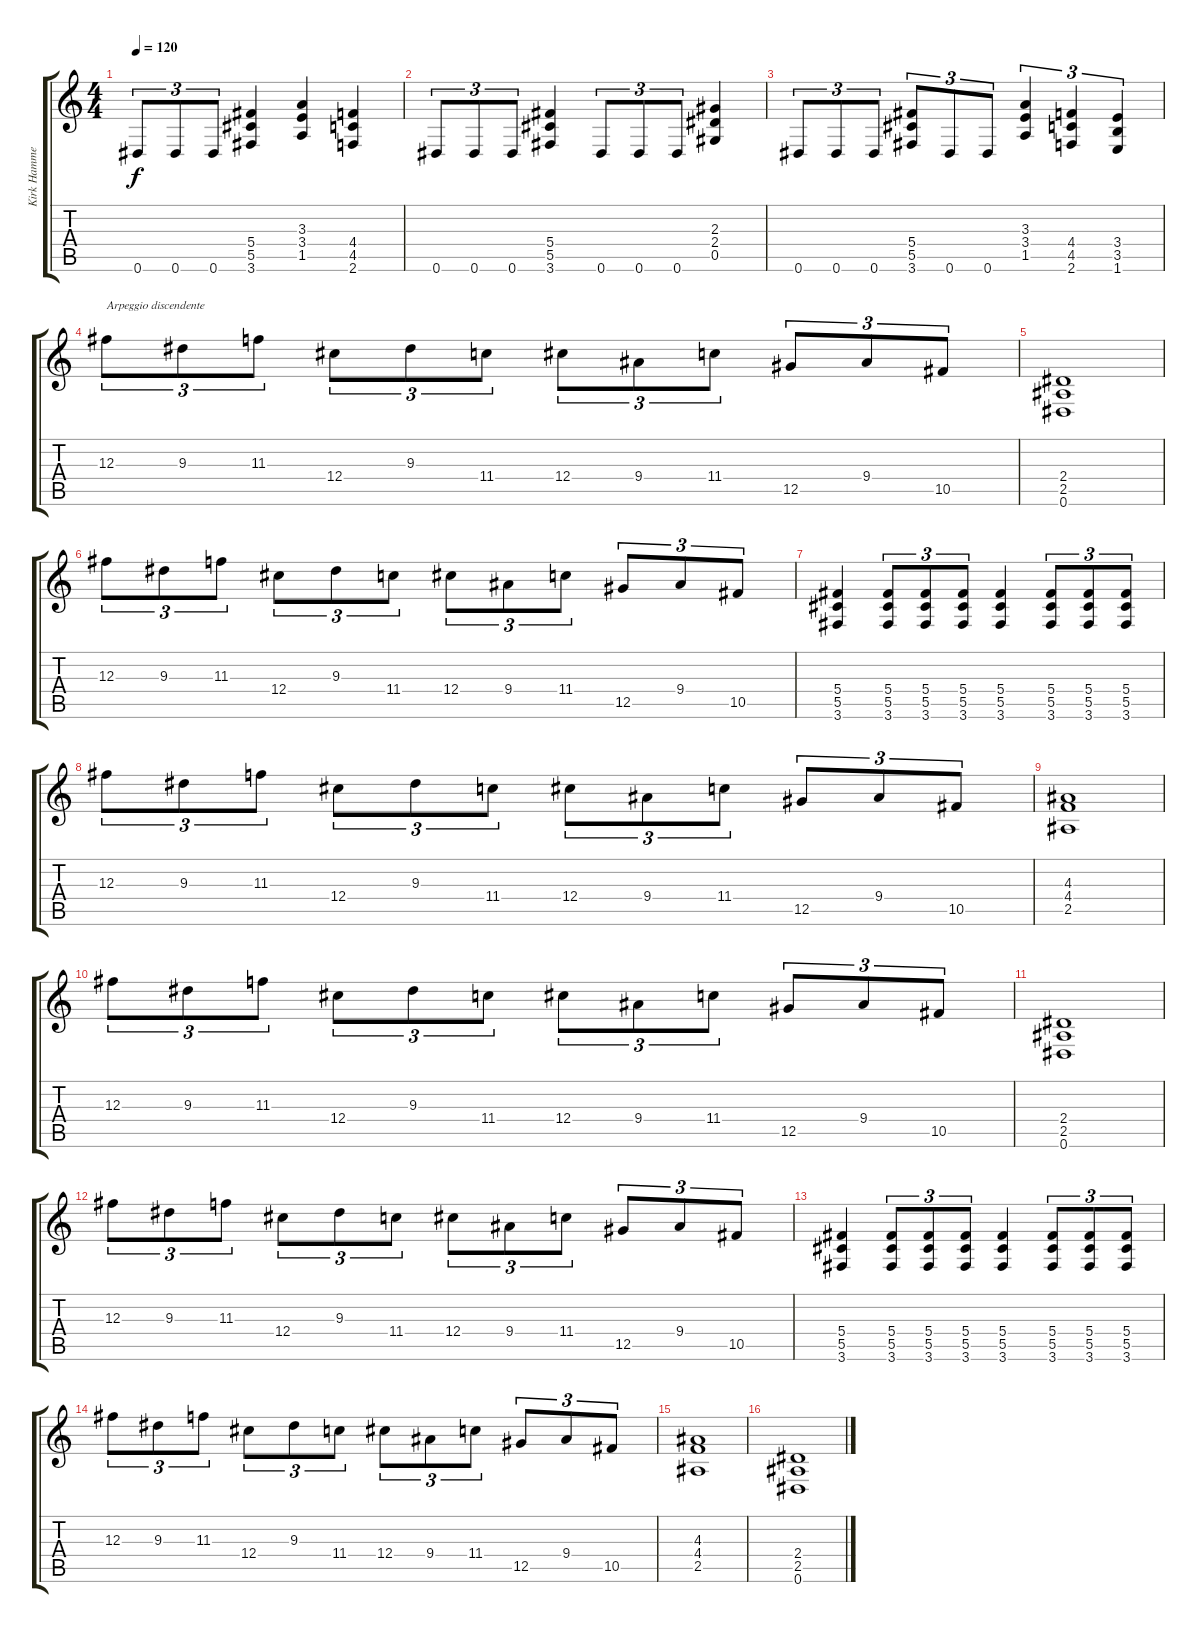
\track ("Kirk Hammet" "Kirk Hamme") {instrument distortionguitar}
\staff {score tabs}
\tuning (Eb4 Bb3 Gb3 Db3 Ab2 Eb2) {hide}
\ts (4 4)
\tempo 120
\clef g2
\ks c
0.6.8{tu (3 2) dy f} 0.6.8{tu (3 2)} 0.6.8{tu (3 2)} (5.4 5.5 3.6).4 (3.3 3.4 1.5).4 (4.4 4.5 2.6).4 |
0.6.8{tu (3 2)} 0.6.8{tu (3 2)} 0.6.8{tu (3 2)} (5.4 5.5 3.6).4 0.6.8{tu (3 2)} 0.6.8{tu (3 2)} 0.6.8{tu (3 2)} (2.3 2.4 0.5).4 |
0.6.8{tu (3 2)} 0.6.8{tu (3 2)} 0.6.8{tu (3 2)} (5.4 5.5 3.6).8{tu (3 2)} 0.6.8{tu (3 2)} 0.6.8{tu (3 2)} (3.3 3.4 1.5).4{tu (3 2)} (4.4 4.5 2.6).4{tu (3 2)} (3.4 3.5 1.6).4{tu (3 2)} |
12.3.8{tu (3 2) txt "Arpeggio discendente"} 9.3.8{tu (3 2)} 11.3.8{tu (3 2)} 12.4.8{tu (3 2)} 9.3.8{tu (3 2)} 11.4.8{tu (3 2)} 12.4.8{tu (3 2)} 9.4.8{tu (3 2)} 11.4.8{tu (3 2)} 12.5.8{tu (3 2)} 9.4.8{tu (3 2)} 10.5.8{tu (3 2)} |
(2.4 2.5 0.6).1 |
12.3.8{tu (3 2)} 9.3.8{tu (3 2)} 11.3.8{tu (3 2)} 12.4.8{tu (3 2)} 9.3.8{tu (3 2)} 11.4.8{tu (3 2)} 12.4.8{tu (3 2)} 9.4.8{tu (3 2)} 11.4.8{tu (3 2)} 12.5.8{tu (3 2)} 9.4.8{tu (3 2)} 10.5.8{tu (3 2)} |
(5.4 5.5 3.6).4 (5.4 5.5 3.6).8{tu (3 2)} (5.4 5.5 3.6).8{tu (3 2)} (5.4 5.5 3.6).8{tu (3 2)} (5.4 5.5 3.6).4 (5.4 5.5 3.6).8{tu (3 2)} (5.4 5.5 3.6).8{tu (3 2)} (5.4 5.5 3.6).8{tu (3 2)} |
12.3.8{tu (3 2)} 9.3.8{tu (3 2)} 11.3.8{tu (3 2)} 12.4.8{tu (3 2)} 9.3.8{tu (3 2)} 11.4.8{tu (3 2)} 12.4.8{tu (3 2)} 9.4.8{tu (3 2)} 11.4.8{tu (3 2)} 12.5.8{tu (3 2)} 9.4.8{tu (3 2)} 10.5.8{tu (3 2)} |
(4.3 4.4 2.5).1 |
12.3.8{tu (3 2)} 9.3.8{tu (3 2)} 11.3.8{tu (3 2)} 12.4.8{tu (3 2)} 9.3.8{tu (3 2)} 11.4.8{tu (3 2)} 12.4.8{tu (3 2)} 9.4.8{tu (3 2)} 11.4.8{tu (3 2)} 12.5.8{tu (3 2)} 9.4.8{tu (3 2)} 10.5.8{tu (3 2)} |
(2.4 2.5 0.6).1 |
12.3.8{tu (3 2)} 9.3.8{tu (3 2)} 11.3.8{tu (3 2)} 12.4.8{tu (3 2)} 9.3.8{tu (3 2)} 11.4.8{tu (3 2)} 12.4.8{tu (3 2)} 9.4.8{tu (3 2)} 11.4.8{tu (3 2)} 12.5.8{tu (3 2)} 9.4.8{tu (3 2)} 10.5.8{tu (3 2)} |
(5.4 5.5 3.6).4 (5.4 5.5 3.6).8{tu (3 2)} (5.4 5.5 3.6).8{tu (3 2)} (5.4 5.5 3.6).8{tu (3 2)} (5.4 5.5 3.6).4 (5.4 5.5 3.6).8{tu (3 2)} (5.4 5.5 3.6).8{tu (3 2)} (5.4 5.5 3.6).8{tu (3 2)} |
12.3.8{tu (3 2)} 9.3.8{tu (3 2)} 11.3.8{tu (3 2)} 12.4.8{tu (3 2)} 9.3.8{tu (3 2)} 11.4.8{tu (3 2)} 12.4.8{tu (3 2)} 9.4.8{tu (3 2)} 11.4.8{tu (3 2)} 12.5.8{tu (3 2)} 9.4.8{tu (3 2)} 10.5.8{tu (3 2)} |
(4.3 4.4 2.5).1 |
(2.4 2.5 0.6).1{instrument distortionguitar}
